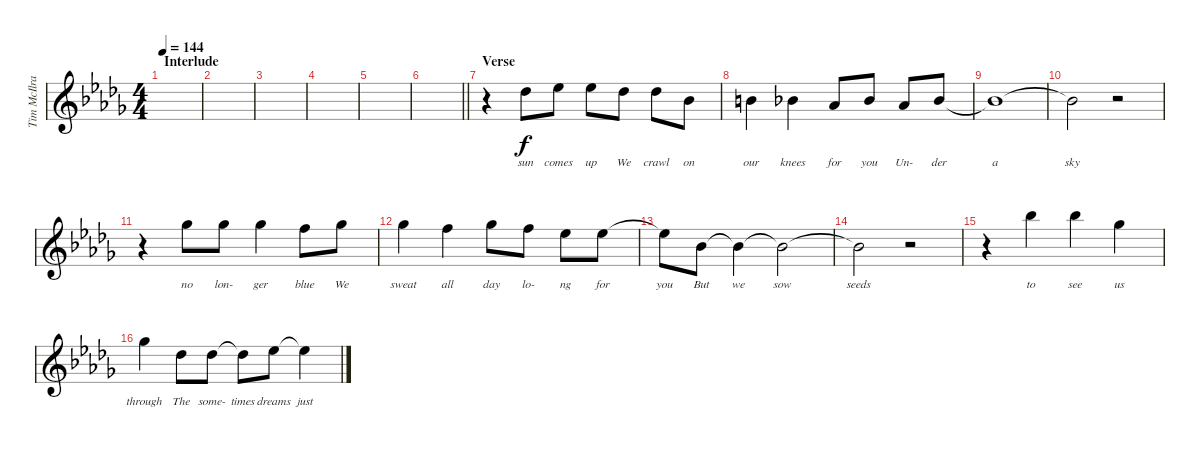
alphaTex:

\track ("Tim McIlrath - Vocals" "Tim McIlra") {instrument distortionguitar}
\staff {score}
\tuning (E4 B3 G3 D3 A2 E2) {hide}
\ts (4 4)
\section ("" "Interlude")
\tempo 144
\clef g2
\ks db
|
|
|
|
|
\barLineRight lightlight
|
\section ("" "Verse")
r.4 11.4.8{lyrics (0 "sun") lyrics (1 "") lyrics (2 "") lyrics (3 "") lyrics (4 "") dy f} 13.4.8{lyrics (0 "comes") lyrics (1 "") lyrics (2 "") lyrics (3 "") lyrics (4 "")} 13.4.8{lyrics (0 "up") lyrics (1 "") lyrics (2 "") lyrics (3 "") lyrics (4 "")} 11.4.8{lyrics (0 "We") lyrics (1 "") lyrics (2 "") lyrics (3 "") lyrics (4 "")} 11.4.8{lyrics (0 "crawl") lyrics (1 "") lyrics (2 "") lyrics (3 "") lyrics (4 "")} 8.4.8{lyrics (0 "on") lyrics (1 "") lyrics (2 "") lyrics (3 "") lyrics (4 "")} |
9.4.4{lyrics (0 "our") lyrics (1 "") lyrics (2 "") lyrics (3 "") lyrics (4 "")} 8.4.4{lyrics (0 "knees") lyrics (1 "") lyrics (2 "") lyrics (3 "") lyrics (4 "")} 6.4.8{lyrics (0 "for") lyrics (1 "") lyrics (2 "") lyrics (3 "") lyrics (4 "")} 8.4.8{lyrics (0 "you") lyrics (1 "") lyrics (2 "") lyrics (3 "") lyrics (4 "")} 6.4.8{lyrics (0 "Un-") lyrics (1 "") lyrics (2 "") lyrics (3 "") lyrics (4 "")} 8.4.8{lyrics (0 "der") lyrics (1 "") lyrics (2 "") lyrics (3 "") lyrics (4 "")} |
8.4{t}.1{lyrics (0 "a") lyrics (1 "") lyrics (2 "") lyrics (3 "") lyrics (4 "")} |
8.4{t}.2{lyrics (0 "sky") lyrics (1 "") lyrics (2 "") lyrics (3 "") lyrics (4 "")} r.2 |
r.4 11.3.8{lyrics (0 "no") lyrics (1 "") lyrics (2 "") lyrics (3 "") lyrics (4 "")} 11.3.8{lyrics (0 "lon-") lyrics (1 "") lyrics (2 "") lyrics (3 "") lyrics (4 "")} 11.3.4{lyrics (0 "ger") lyrics (1 "") lyrics (2 "") lyrics (3 "") lyrics (4 "")} 10.3.8{lyrics (0 "blue") lyrics (1 "") lyrics (2 "") lyrics (3 "") lyrics (4 "")} 11.3.8{lyrics (0 "We") lyrics (1 "") lyrics (2 "") lyrics (3 "") lyrics (4 "")} |
11.3.4{lyrics (0 "sweat") lyrics (1 "") lyrics (2 "") lyrics (3 "") lyrics (4 "")} 10.3.4{lyrics (0 "all") lyrics (1 "") lyrics (2 "") lyrics (3 "") lyrics (4 "")} 11.3.8{lyrics (0 "day") lyrics (1 "") lyrics (2 "") lyrics (3 "") lyrics (4 "")} 10.3.8{lyrics (0 "lo-") lyrics (1 "") lyrics (2 "") lyrics (3 "") lyrics (4 "")} 8.3.8{lyrics (0 "ng") lyrics (1 "") lyrics (2 "") lyrics (3 "") lyrics (4 "")} 8.3.8{lyrics (0 "for") lyrics (1 "") lyrics (2 "") lyrics (3 "") lyrics (4 "")} |
8.3{t}.8{lyrics (0 "you") lyrics (1 "") lyrics (2 "") lyrics (3 "") lyrics (4 "")} 8.4.8{lyrics (0 "But") lyrics (1 "") lyrics (2 "") lyrics (3 "") lyrics (4 "")} 8.4{t}.4{lyrics (0 "we") lyrics (1 "") lyrics (2 "") lyrics (3 "") lyrics (4 "")} 8.4{t}.2{lyrics (0 "sow") lyrics (1 "") lyrics (2 "") lyrics (3 "") lyrics (4 "")} |
8.4{t}.2{lyrics (0 "seeds") lyrics (1 "") lyrics (2 "") lyrics (3 "") lyrics (4 "")} r.2 |
r.4 15.3.4{lyrics (0 "to") lyrics (1 "") lyrics (2 "") lyrics (3 "") lyrics (4 "")} 15.3.4{lyrics (0 "see") lyrics (1 "") lyrics (2 "") lyrics (3 "") lyrics (4 "")} 11.3.4{lyrics (0 "us") lyrics (1 "") lyrics (2 "") lyrics (3 "") lyrics (4 "")} |
11.3.4{lyrics (0 "through") lyrics (1 "") lyrics (2 "") lyrics (3 "") lyrics (4 "")} 6.3.8{lyrics (0 "The") lyrics (1 "") lyrics (2 "") lyrics (3 "") lyrics (4 "")} 6.3.8{lyrics (0 "some-") lyrics (1 "") lyrics (2 "") lyrics (3 "") lyrics (4 "")} 6.3{t}.8{lyrics (0 "times") lyrics (1 "") lyrics (2 "") lyrics (3 "") lyrics (4 "")} 8.3.8{lyrics (0 "dreams") lyrics (1 "") lyrics (2 "") lyrics (3 "") lyrics (4 "")} 8.3{t}.4{lyrics (0 "just") lyrics (1 "") lyrics (2 "") lyrics (3 "") lyrics (4 "")}
